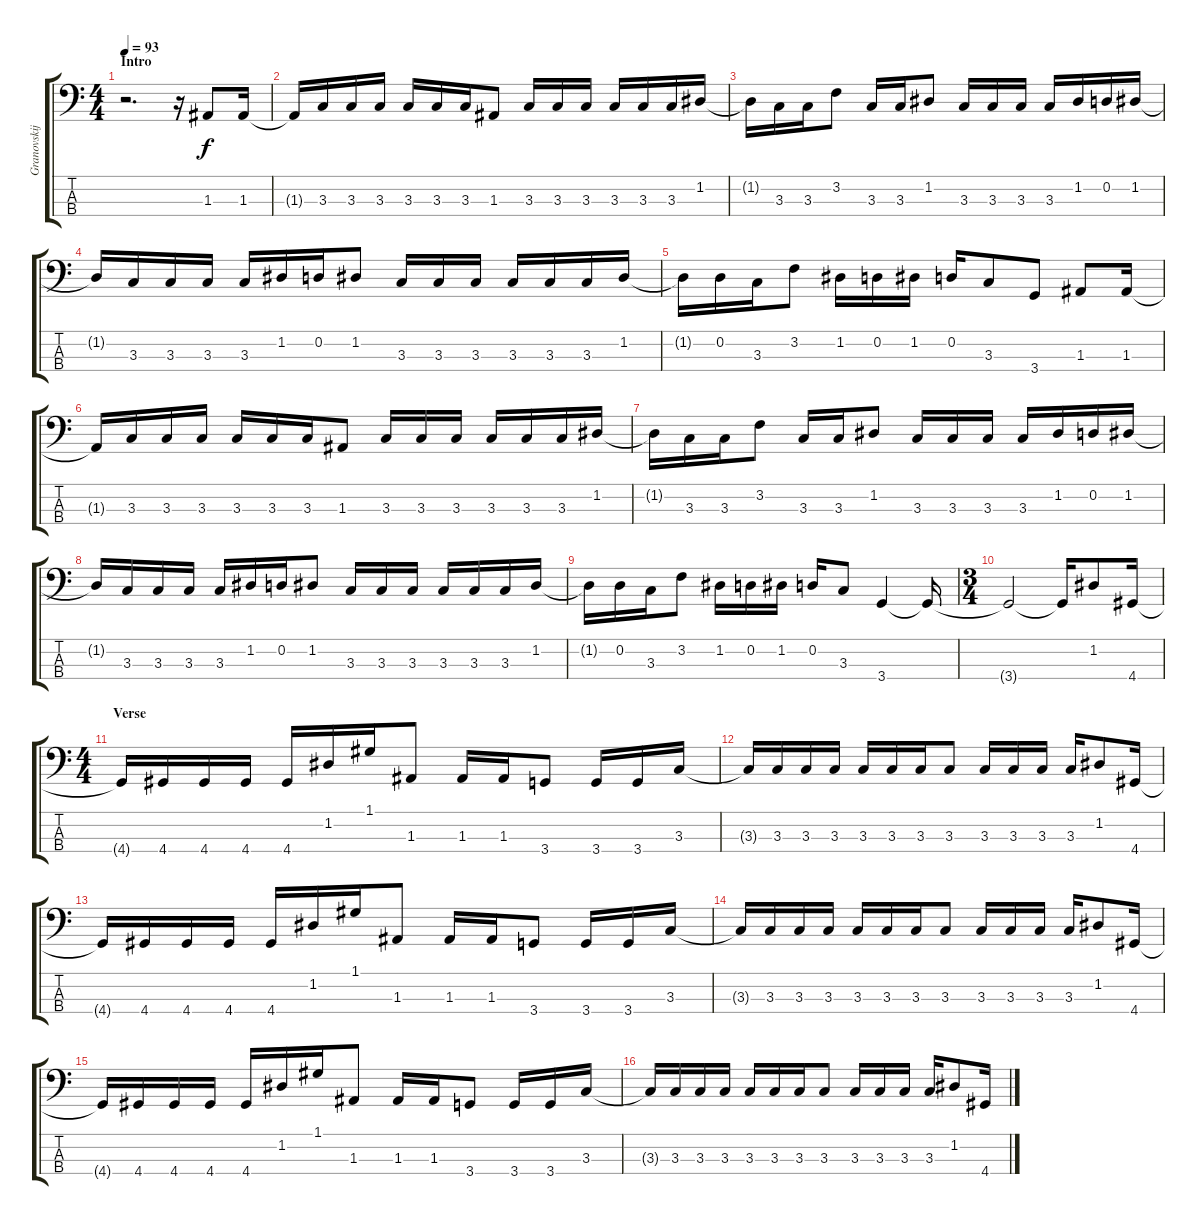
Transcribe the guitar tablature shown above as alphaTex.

\track ("Granovskij" "Granovskij") {instrument electricbassfinger}
\staff {score tabs}
\tuning (G2 D2 A1 E1) {hide}
\ts (4 4)
\section ("" "Intro")
\tempo 93
\clef f4
\ks c
r.2{d dy f instrument electricbassfinger} r.16 1.3.8 1.3.16 |
1.3{t}.16 3.3.16 3.3.16 3.3.16 3.3.16 3.3.16 3.3.16 1.3.8 3.3.16 3.3.16 3.3.16 3.3.16 3.3.16 3.3.16 1.2.16 |
1.2{t}.16 3.3.16 3.3.16 3.2.8 3.3.16 3.3.16 1.2.8 3.3.16 3.3.16 3.3.16 3.3.16 1.2.16 0.2.16 1.2.16 |
1.2{t}.16 3.3.16 3.3.16 3.3.16 3.3.16 1.2.16 0.2.16 1.2.8 3.3.16 3.3.16 3.3.16 3.3.16 3.3.16 3.3.16 1.2.16 |
1.2{t}.16 0.2.16 3.3.16 3.2.8 1.2.16 0.2.16 1.2.16 0.2.16 3.3.8 3.4.8 1.3.8 1.3.16 |
1.3{t}.16 3.3.16 3.3.16 3.3.16 3.3.16 3.3.16 3.3.16 1.3.8 3.3.16 3.3.16 3.3.16 3.3.16 3.3.16 3.3.16 1.2.16 |
1.2{t}.16 3.3.16 3.3.16 3.2.8 3.3.16 3.3.16 1.2.8 3.3.16 3.3.16 3.3.16 3.3.16 1.2.16 0.2.16 1.2.16 |
1.2{t}.16 3.3.16 3.3.16 3.3.16 3.3.16 1.2.16 0.2.16 1.2.8 3.3.16 3.3.16 3.3.16 3.3.16 3.3.16 3.3.16 1.2.16 |
1.2{t}.16 0.2.16 3.3.16 3.2.8 1.2.16 0.2.16 1.2.16 0.2.16 3.3.8 3.4.4 3.4{t}.16 |
\ts (3 4)
3.4{t}.2 3.4{t}.16 1.2.8 4.4.16 |
\ts (4 4)
\section ("" "Verse")
4.4{t}.16 4.4.16 4.4.16 4.4.16 4.4.16 1.2.16 1.1.16 1.3.8 1.3.16 1.3.16 3.4.8 3.4.16 3.4.16 3.3.16 |
3.3{t}.16 3.3.16 3.3.16 3.3.16 3.3.16 3.3.16 3.3.16 3.3.8 3.3.16 3.3.16 3.3.16 3.3.16 1.2.8 4.4.16 |
4.4{t}.16 4.4.16 4.4.16 4.4.16 4.4.16 1.2.16 1.1.16 1.3.8 1.3.16 1.3.16 3.4.8 3.4.16 3.4.16 3.3.16 |
3.3{t}.16 3.3.16 3.3.16 3.3.16 3.3.16 3.3.16 3.3.16 3.3.8 3.3.16 3.3.16 3.3.16 3.3.16 1.2.8 4.4.16 |
4.4{t}.16 4.4.16 4.4.16 4.4.16 4.4.16 1.2.16 1.1.16 1.3.8 1.3.16 1.3.16 3.4.8 3.4.16 3.4.16 3.3.16 |
3.3{t}.16 3.3.16 3.3.16 3.3.16 3.3.16 3.3.16 3.3.16 3.3.8 3.3.16 3.3.16 3.3.16 3.3.16 1.2.8 4.4.16
